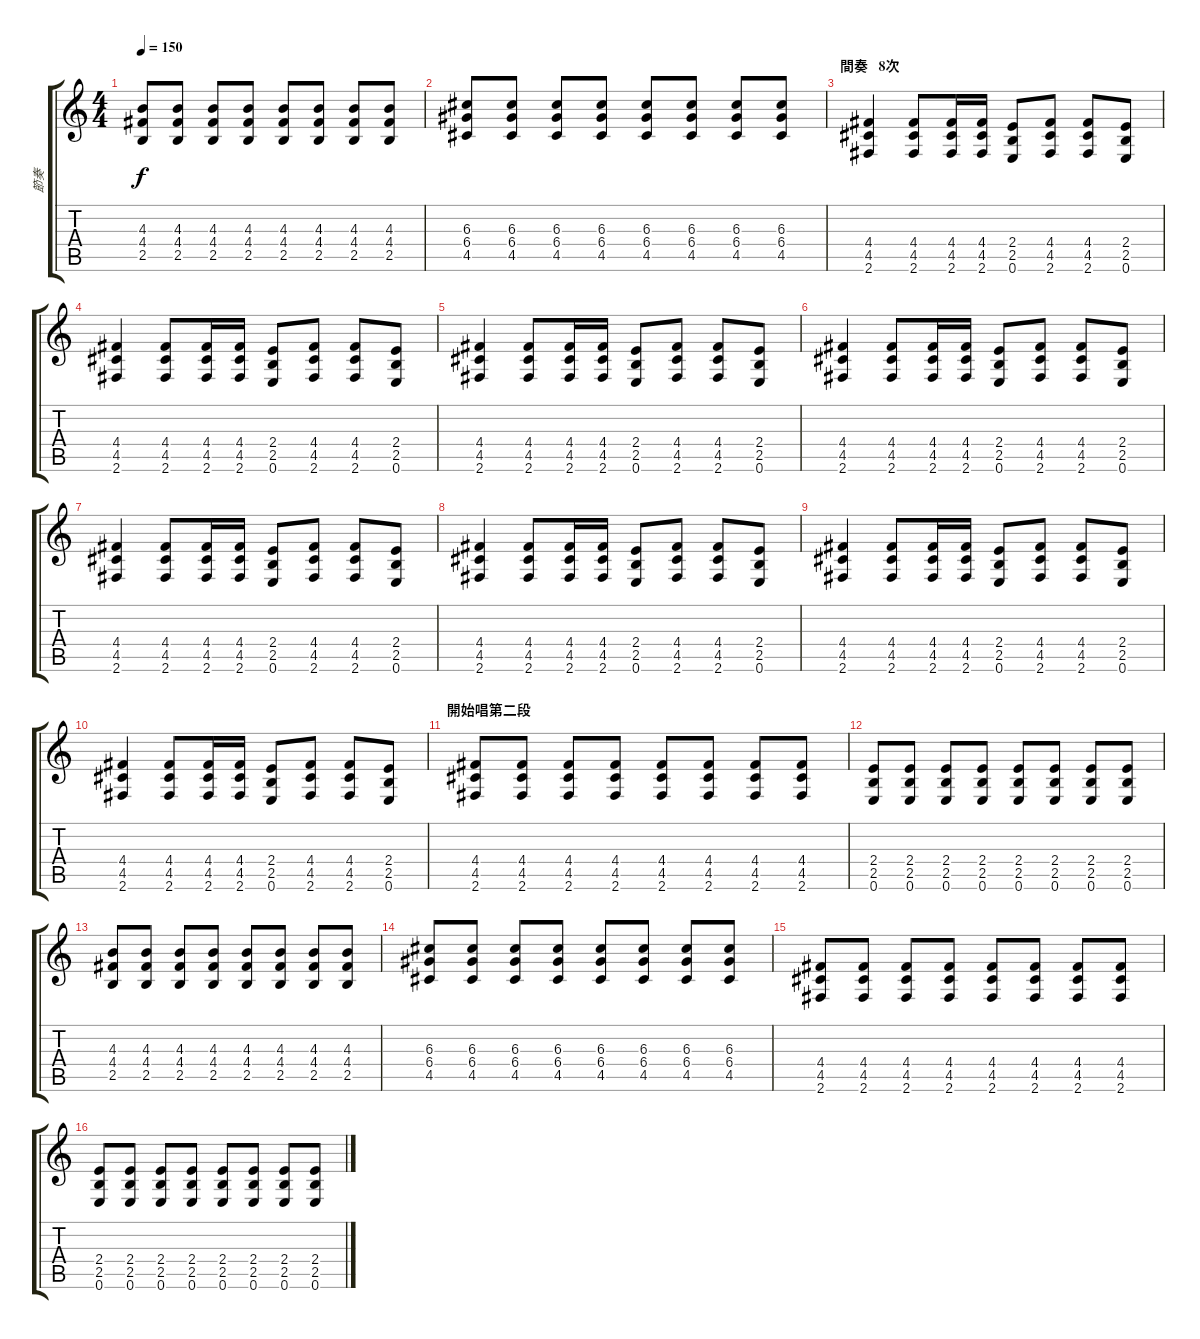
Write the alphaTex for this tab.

\track ("節奏" "節奏") {instrument overdrivenguitar}
\staff {score tabs}
\tuning (E4 B3 G3 D3 A2 E2) {hide}
\ts (4 4)
\tempo 150
\clef g2
\ks c
(4.3 4.4 2.5).8{dy f} (4.3 4.4 2.5).8 (4.3 4.4 2.5).8 (4.3 4.4 2.5).8 (4.3 4.4 2.5).8 (4.3 4.4 2.5).8 (4.3 4.4 2.5).8 (4.3 4.4 2.5).8 |
(6.3 6.4 4.5).8 (6.3 6.4 4.5).8 (6.3 6.4 4.5).8 (6.3 6.4 4.5).8 (6.3 6.4 4.5).8 (6.3 6.4 4.5).8 (6.3 6.4 4.5).8 (6.3 6.4 4.5).8 |
\section ("" "間奏   8次")
(4.4 4.5 2.6).4 (4.4 4.5 2.6).8 (4.4 4.5 2.6).16 (4.4 4.5 2.6).16 (2.4 2.5 0.6).8 (4.4 4.5 2.6).8 (4.4 4.5 2.6).8 (2.4 2.5 0.6).8 |
(4.4 4.5 2.6).4 (4.4 4.5 2.6).8 (4.4 4.5 2.6).16 (4.4 4.5 2.6).16 (2.4 2.5 0.6).8 (4.4 4.5 2.6).8 (4.4 4.5 2.6).8 (2.4 2.5 0.6).8 |
(4.4 4.5 2.6).4 (4.4 4.5 2.6).8 (4.4 4.5 2.6).16 (4.4 4.5 2.6).16 (2.4 2.5 0.6).8 (4.4 4.5 2.6).8 (4.4 4.5 2.6).8 (2.4 2.5 0.6).8 |
(4.4 4.5 2.6).4 (4.4 4.5 2.6).8 (4.4 4.5 2.6).16 (4.4 4.5 2.6).16 (2.4 2.5 0.6).8 (4.4 4.5 2.6).8 (4.4 4.5 2.6).8 (2.4 2.5 0.6).8 |
(4.4 4.5 2.6).4 (4.4 4.5 2.6).8 (4.4 4.5 2.6).16 (4.4 4.5 2.6).16 (2.4 2.5 0.6).8 (4.4 4.5 2.6).8 (4.4 4.5 2.6).8 (2.4 2.5 0.6).8 |
(4.4 4.5 2.6).4 (4.4 4.5 2.6).8 (4.4 4.5 2.6).16 (4.4 4.5 2.6).16 (2.4 2.5 0.6).8 (4.4 4.5 2.6).8 (4.4 4.5 2.6).8 (2.4 2.5 0.6).8 |
(4.4 4.5 2.6).4 (4.4 4.5 2.6).8 (4.4 4.5 2.6).16 (4.4 4.5 2.6).16 (2.4 2.5 0.6).8 (4.4 4.5 2.6).8 (4.4 4.5 2.6).8 (2.4 2.5 0.6).8 |
(4.4 4.5 2.6).4 (4.4 4.5 2.6).8 (4.4 4.5 2.6).16 (4.4 4.5 2.6).16 (2.4 2.5 0.6).8 (4.4 4.5 2.6).8 (4.4 4.5 2.6).8 (2.4 2.5 0.6).8 |
\section ("" "開始唱第二段")
(4.4 4.5 2.6).8 (4.4 4.5 2.6).8 (4.4 4.5 2.6).8 (4.4 4.5 2.6).8 (4.4 4.5 2.6).8 (4.4 4.5 2.6).8 (4.4 4.5 2.6).8 (4.4 4.5 2.6).8 |
(2.4 2.5 0.6).8 (2.4 2.5 0.6).8 (2.4 2.5 0.6).8 (2.4 2.5 0.6).8 (2.4 2.5 0.6).8 (2.4 2.5 0.6).8 (2.4 2.5 0.6).8 (2.4 2.5 0.6).8 |
(4.3 4.4 2.5).8 (4.3 4.4 2.5).8 (4.3 4.4 2.5).8 (4.3 4.4 2.5).8 (4.3 4.4 2.5).8 (4.3 4.4 2.5).8 (4.3 4.4 2.5).8 (4.3 4.4 2.5).8 |
(6.3 6.4 4.5).8 (6.3 6.4 4.5).8 (6.3 6.4 4.5).8 (6.3 6.4 4.5).8 (6.3 6.4 4.5).8 (6.3 6.4 4.5).8 (6.3 6.4 4.5).8 (6.3 6.4 4.5).8 |
(4.4 4.5 2.6).8 (4.4 4.5 2.6).8 (4.4 4.5 2.6).8 (4.4 4.5 2.6).8 (4.4 4.5 2.6).8 (4.4 4.5 2.6).8 (4.4 4.5 2.6).8 (4.4 4.5 2.6).8 |
(2.4 2.5 0.6).8 (2.4 2.5 0.6).8 (2.4 2.5 0.6).8 (2.4 2.5 0.6).8 (2.4 2.5 0.6).8 (2.4 2.5 0.6).8 (2.4 2.5 0.6).8 (2.4 2.5 0.6).8
